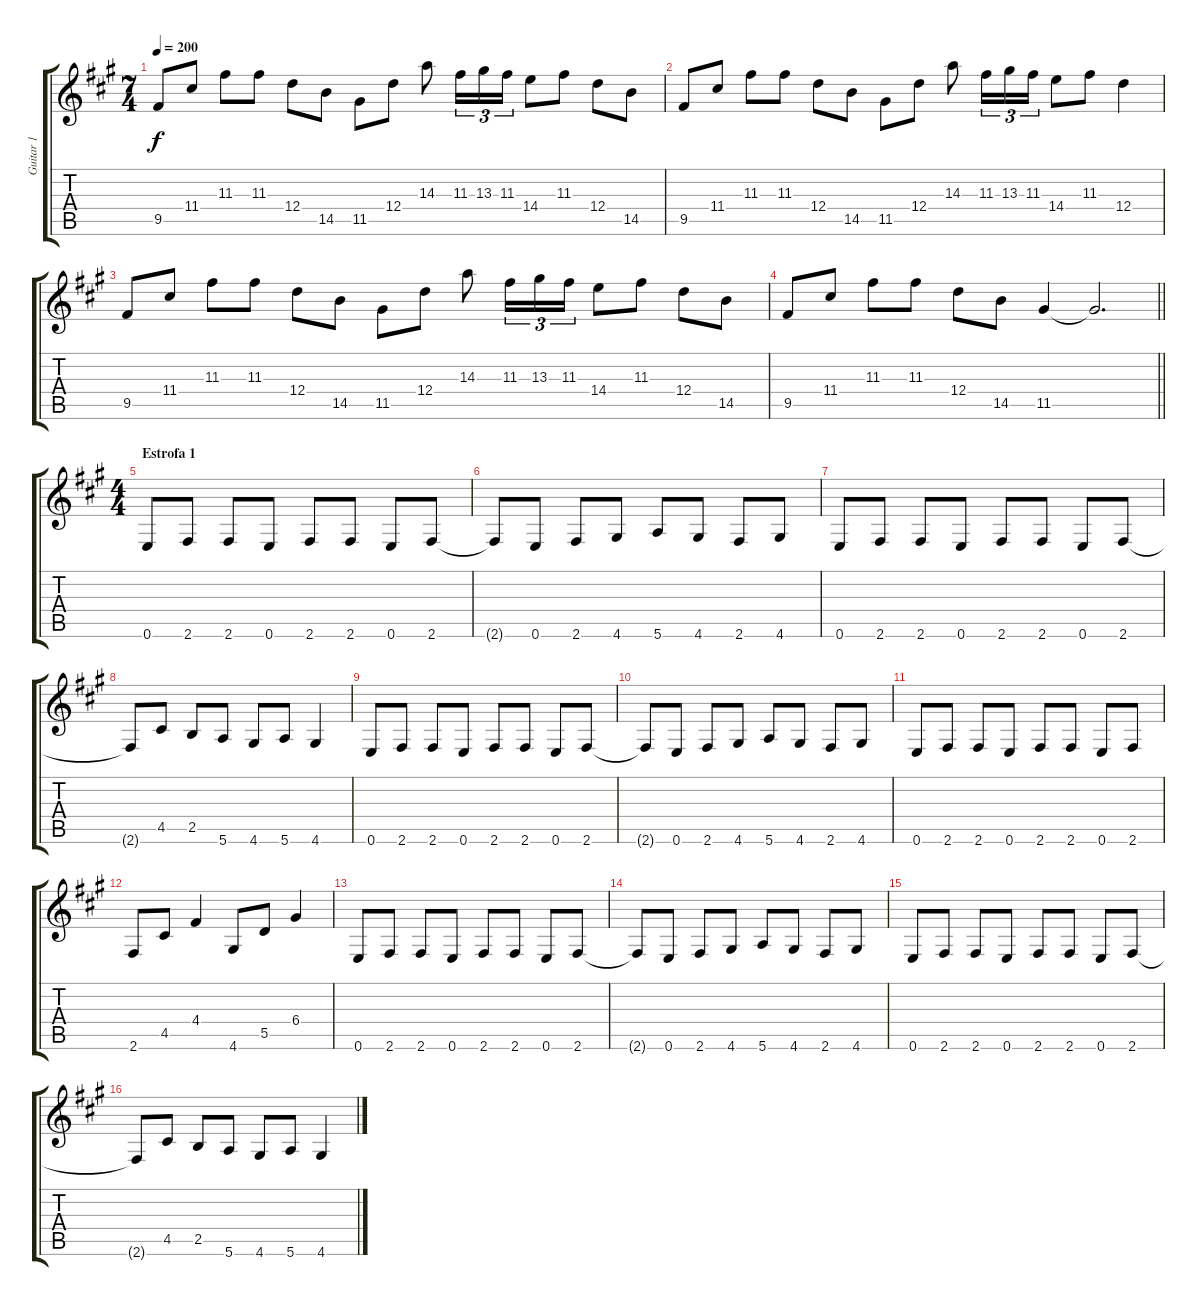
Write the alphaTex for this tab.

\track ("Guitar 1" "Guitar 1") {instrument overdrivenguitar}
\staff {score tabs}
\tuning (E4 B3 G3 D3 A2 E2) {hide}
\ts (7 4)
\tempo 200
\clef g2
\ks f#minor
9.5.8{dy f} 11.4.8 11.3.8 11.3.8 12.4.8 14.5.8 11.5.8 12.4.8 14.3.8 11.3.16{tu (3 2)} 13.3.16{tu (3 2)} 11.3.16{tu (3 2)} 14.4.8 11.3.8 12.4.8 14.5.8 |
9.5.8 11.4.8 11.3.8 11.3.8 12.4.8 14.5.8 11.5.8 12.4.8 14.3.8 11.3.16{tu (3 2)} 13.3.16{tu (3 2)} 11.3.16{tu (3 2)} 14.4.8 11.3.8 12.4.4 |
9.5.8 11.4.8 11.3.8 11.3.8 12.4.8 14.5.8 11.5.8 12.4.8 14.3.8 11.3.16{tu (3 2)} 13.3.16{tu (3 2)} 11.3.16{tu (3 2)} 14.4.8 11.3.8 12.4.8 14.5.8 |
\barLineRight lightlight
9.5.8 11.4.8 11.3.8 11.3.8 12.4.8 14.5.8 11.5.4 11.5{t}.2{d} |
\ts (4 4)
\section ("" "Estrofa 1")
0.6.8 2.6.8 2.6.8 0.6.8 2.6.8 2.6.8 0.6.8 2.6.8 |
2.6{t}.8 0.6.8 2.6.8 4.6.8 5.6.8 4.6.8 2.6.8 4.6.8 |
0.6.8 2.6.8 2.6.8 0.6.8 2.6.8 2.6.8 0.6.8 2.6.8 |
2.6{t}.8 4.5.8 2.5.8 5.6.8 4.6.8 5.6.8 4.6.4 |
0.6.8 2.6.8 2.6.8 0.6.8 2.6.8 2.6.8 0.6.8 2.6.8 |
2.6{t}.8 0.6.8 2.6.8 4.6.8 5.6.8 4.6.8 2.6.8 4.6.8 |
0.6.8 2.6.8 2.6.8 0.6.8 2.6.8 2.6.8 0.6.8 2.6.8 |
2.6.8 4.5.8 4.4.4 4.6.8 5.5.8 6.4.4 |
0.6.8 2.6.8 2.6.8 0.6.8 2.6.8 2.6.8 0.6.8 2.6.8 |
2.6{t}.8 0.6.8 2.6.8 4.6.8 5.6.8 4.6.8 2.6.8 4.6.8 |
0.6.8 2.6.8 2.6.8 0.6.8 2.6.8 2.6.8 0.6.8 2.6.8 |
2.6{t}.8 4.5.8 2.5.8 5.6.8 4.6.8 5.6.8 4.6.4
